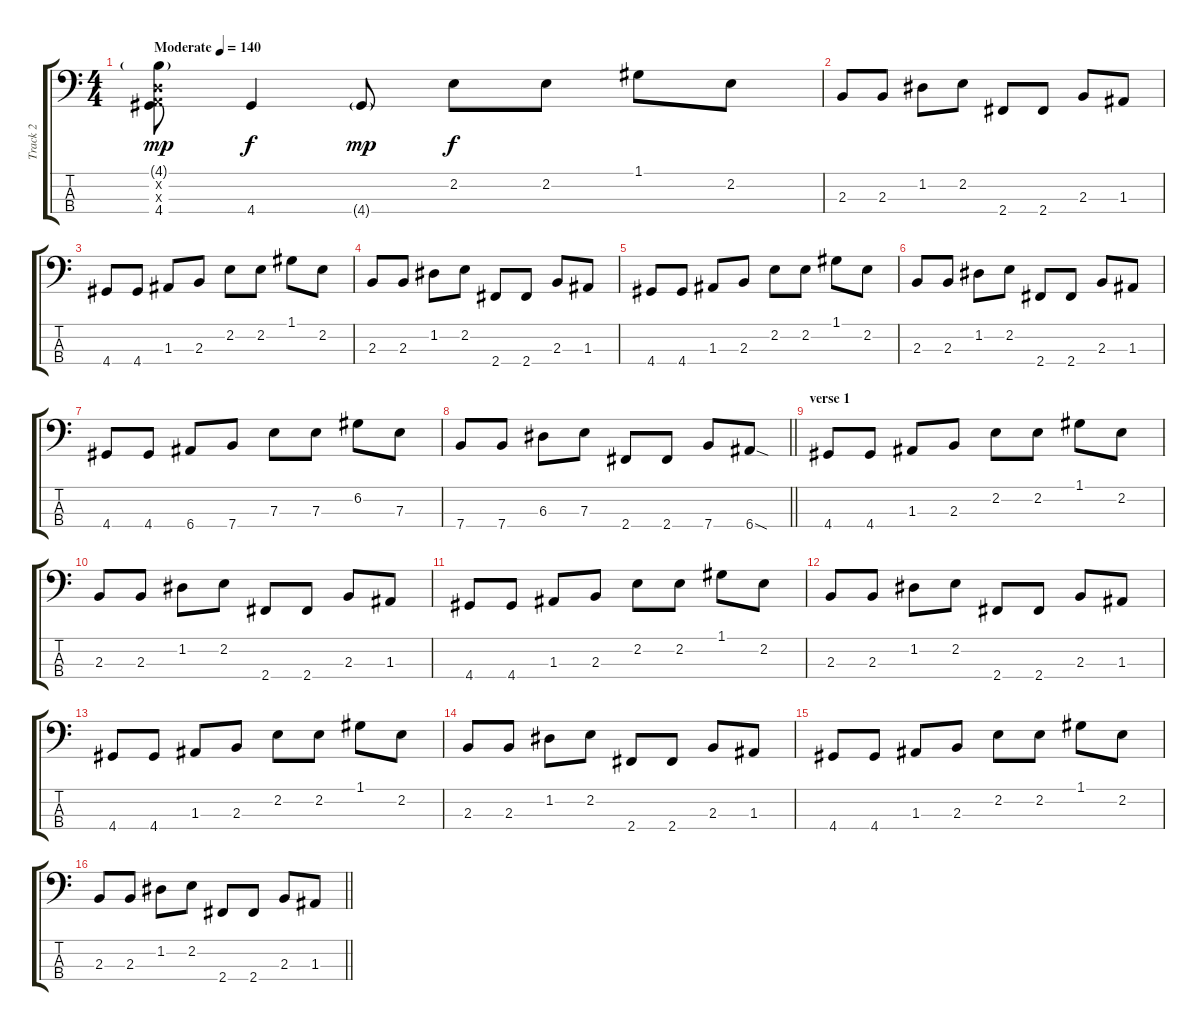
\track ("Track 2" "Track 2") {instrument electricbassfinger}
\staff {score tabs}
\tuning (G2 D2 A1 E1) {hide}
\ts (4 4)
\tempo (140 "Moderate")
\clef f4
\ks c
(4.1{g} 0.2{x} 0.3{x} 4.4).8{dy mp instrument electricbassfinger} 4.4.4{dy f} 4.4{g}.8{dy mp} 2.2.8{dy f} 2.2.8 1.1.8 2.2.8 |
2.3.8 2.3.8 1.2.8 2.2.8 2.4.8 2.4.8 2.3.8 1.3.8 |
4.4.8 4.4.8 1.3.8 2.3.8 2.2.8 2.2.8 1.1.8 2.2.8 |
2.3.8 2.3.8 1.2.8 2.2.8 2.4.8 2.4.8 2.3.8 1.3.8 |
4.4.8 4.4.8 1.3.8 2.3.8 2.2.8 2.2.8 1.1.8 2.2.8 |
2.3.8 2.3.8 1.2.8 2.2.8 2.4.8 2.4.8 2.3.8 1.3.8 |
4.4.8 4.4.8 6.4.8 7.4.8 7.3.8 7.3.8 6.2.8 7.3.8 |
\barLineRight lightlight
7.4.8 7.4.8 6.3.8 7.3.8 2.4.8 2.4.8 7.4.8 6.4{sod}.8 |
\section ("" "verse 1")
4.4.8 4.4.8 1.3.8 2.3.8 2.2.8 2.2.8 1.1.8 2.2.8 |
2.3.8 2.3.8 1.2.8 2.2.8 2.4.8 2.4.8 2.3.8 1.3.8 |
4.4.8 4.4.8 1.3.8 2.3.8 2.2.8 2.2.8 1.1.8 2.2.8 |
2.3.8 2.3.8 1.2.8 2.2.8 2.4.8 2.4.8 2.3.8 1.3.8 |
4.4.8 4.4.8 1.3.8 2.3.8 2.2.8 2.2.8 1.1.8 2.2.8 |
2.3.8 2.3.8 1.2.8 2.2.8 2.4.8 2.4.8 2.3.8 1.3.8 |
4.4.8 4.4.8 1.3.8 2.3.8 2.2.8 2.2.8 1.1.8 2.2.8 |
\barLineRight lightlight
2.3.8 2.3.8 1.2.8 2.2.8 2.4.8 2.4.8 2.3.8 1.3.8
